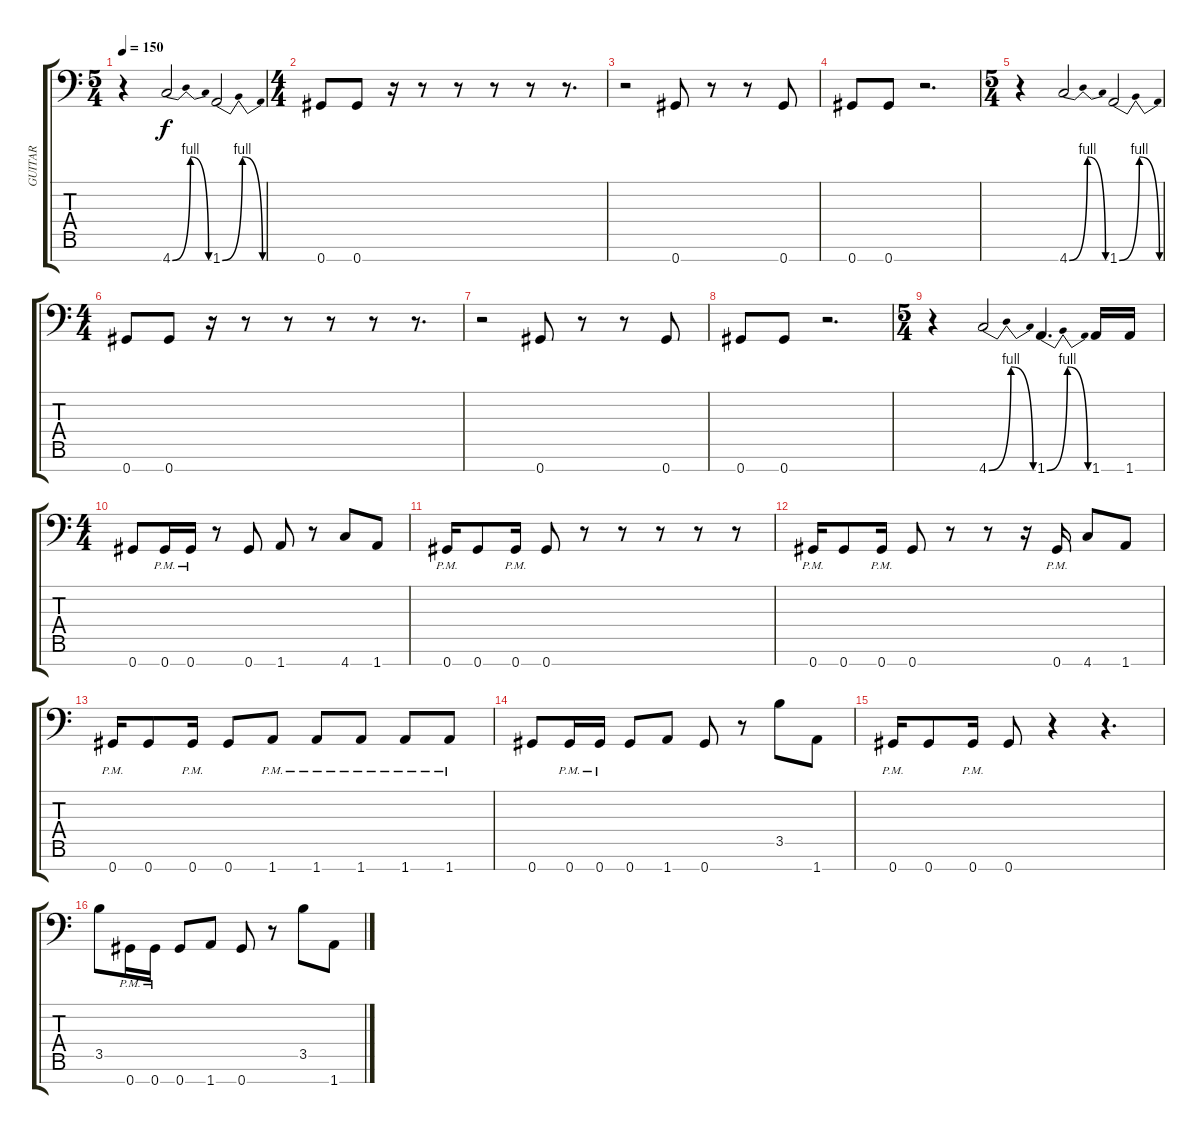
\track ("GUITAR" "GUITAR") {instrument distortionguitar}
\staff {score tabs}
\tuning (Eb4 Bb3 Gb3 Db3 Ab2 Eb2 Ab1) {hide}
\ts (5 4)
\tempo 150
\clef f4
\ks c
r.4{dy f} 4.7{be (bendrelease 0 0 15 4 15 4 60 0)}.2 1.7{be (bendrelease 0 0 15 4 15 4 60 0)}.2 |
\ts (4 4)
0.7.8 0.7.8 r.16 r.8 r.8 r.8 r.8 r.8{d} |
r.2 0.7.8 r.8 r.8 0.7.8 |
0.7.8 0.7.8 r.2{d} |
\ts (5 4)
r.4 4.7{be (bendrelease 0 0 15 4 15 4 60 0)}.2 1.7{be (bendrelease 0 0 15 4 15 4 60 0)}.2 |
\ts (4 4)
0.7.8 0.7.8 r.16 r.8 r.8 r.8 r.8 r.8{d} |
r.2 0.7.8 r.8 r.8 0.7.8 |
0.7.8 0.7.8 r.2{d} |
\ts (5 4)
r.4 4.7{be (bendrelease 0 0 15 4 15 4 60 0)}.2 1.7{be (bendrelease 0 0 15 4 15 4 60 0)}.4{d} 1.7.16 1.7.16 |
\ts (4 4)
0.7.8 0.7{pm}.16 0.7{pm}.16 r.8 0.7.8 1.7.8 r.8 4.7.8 1.7.8 |
0.7{pm}.16 0.7.8 0.7{pm}.16 0.7.8 r.8 r.8 r.8 r.8 r.8 |
0.7{pm}.16 0.7.8 0.7{pm}.16 0.7.8 r.8 r.8 r.16 0.7{pm}.16 4.7.8 1.7.8 |
0.7{pm}.16 0.7.8 0.7{pm}.16 0.7.8 1.7{pm}.8 1.7{pm}.8 1.7{pm}.8 1.7{pm}.8 1.7{pm}.8 |
0.7.8 0.7{pm}.16 0.7{pm}.16 0.7.8 1.7.8 0.7.8 r.8 3.5.8 1.7.8 |
0.7{pm}.16 0.7.8 0.7{pm}.16 0.7.8 r.4 r.4{d} |
3.5.8 0.7{pm}.16 0.7{pm}.16 0.7.8 1.7.8 0.7.8 r.8 3.5.8 1.7.8
